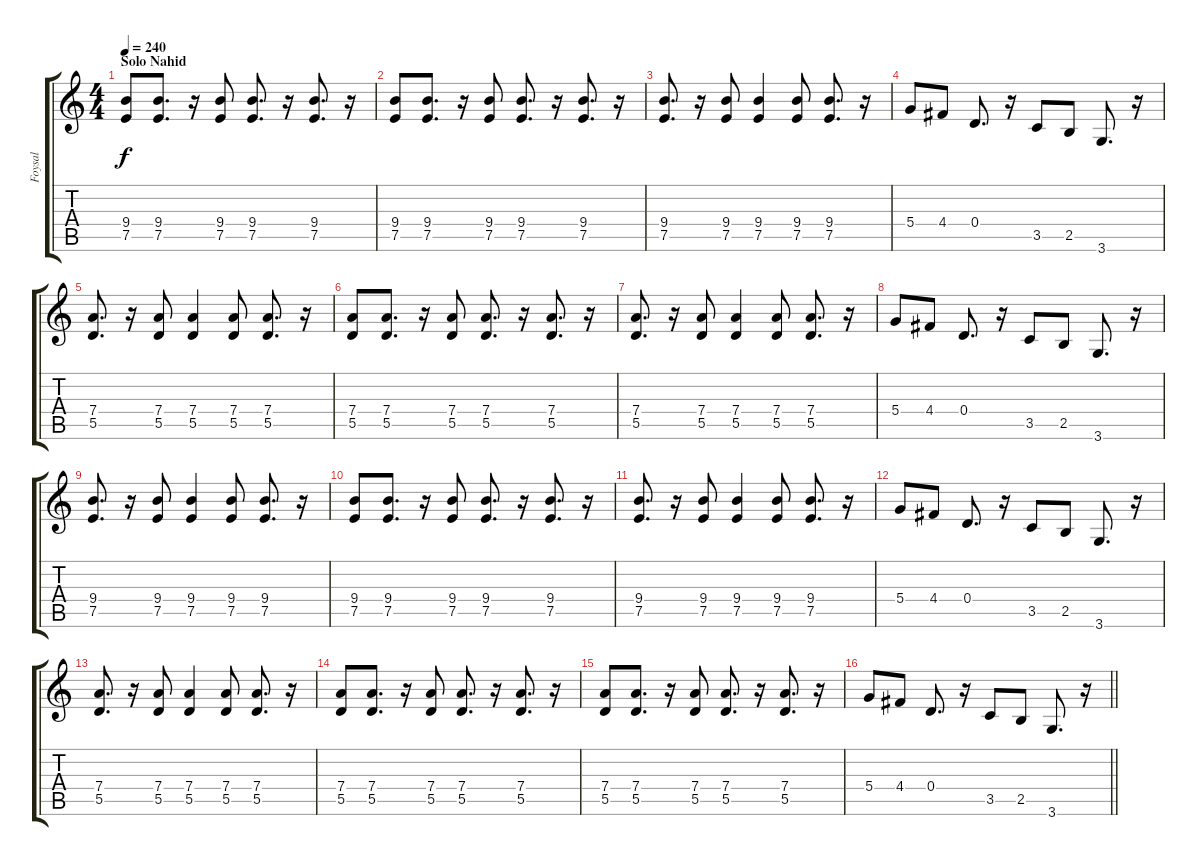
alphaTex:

\track ("Foysal" "Foysal") {instrument distortionguitar}
\staff {score tabs}
\tuning (E4 B3 G3 D3 A2 E2) {hide}
\ts (4 4)
\section ("" "Solo Nahid")
\tempo 240
\clef g2
\ks c
(9.4 7.5).8{dy f} (9.4 7.5).8{d} r.16 (9.4 7.5).8 (9.4 7.5).8{d} r.16 (9.4 7.5).8{d} r.16 |
(9.4 7.5).8 (9.4 7.5).8{d} r.16 (9.4 7.5).8 (9.4 7.5).8{d} r.16 (9.4 7.5).8{d} r.16 |
(9.4 7.5).8{d} r.16 (9.4 7.5).8 (9.4 7.5).4 (9.4 7.5).8 (9.4 7.5).8{d} r.16 |
5.4.8 4.4.8 0.4.8{d} r.16 3.5.8 2.5.8 3.6.8{d} r.16 |
(7.4 5.5).8{d} r.16 (7.4 5.5).8 (7.4 5.5).4 (7.4 5.5).8 (7.4 5.5).8{d} r.16 |
(7.4 5.5).8 (7.4 5.5).8{d} r.16 (7.4 5.5).8 (7.4 5.5).8{d} r.16 (7.4 5.5).8{d} r.16 |
(7.4 5.5).8{d} r.16 (7.4 5.5).8 (7.4 5.5).4 (7.4 5.5).8 (7.4 5.5).8{d} r.16 |
5.4.8 4.4.8 0.4.8{d} r.16 3.5.8 2.5.8 3.6.8{d} r.16 |
(9.4 7.5).8{d} r.16 (9.4 7.5).8 (9.4 7.5).4 (9.4 7.5).8 (9.4 7.5).8{d} r.16 |
(9.4 7.5).8 (9.4 7.5).8{d} r.16 (9.4 7.5).8 (9.4 7.5).8{d} r.16 (9.4 7.5).8{d} r.16 |
(9.4 7.5).8{d} r.16 (9.4 7.5).8 (9.4 7.5).4 (9.4 7.5).8 (9.4 7.5).8{d} r.16 |
5.4.8 4.4.8 0.4.8{d} r.16 3.5.8 2.5.8 3.6.8{d} r.16 |
(7.4 5.5).8{d} r.16 (7.4 5.5).8 (7.4 5.5).4 (7.4 5.5).8 (7.4 5.5).8{d} r.16 |
(7.4 5.5).8 (7.4 5.5).8{d} r.16 (7.4 5.5).8 (7.4 5.5).8{d} r.16 (7.4 5.5).8{d} r.16 |
(7.4 5.5).8 (7.4 5.5).8{d} r.16 (7.4 5.5).8 (7.4 5.5).8{d} r.16 (7.4 5.5).8{d} r.16 |
\barLineRight lightlight
5.4.8 4.4.8 0.4.8{d} r.16 3.5.8 2.5.8 3.6.8{d} r.16
